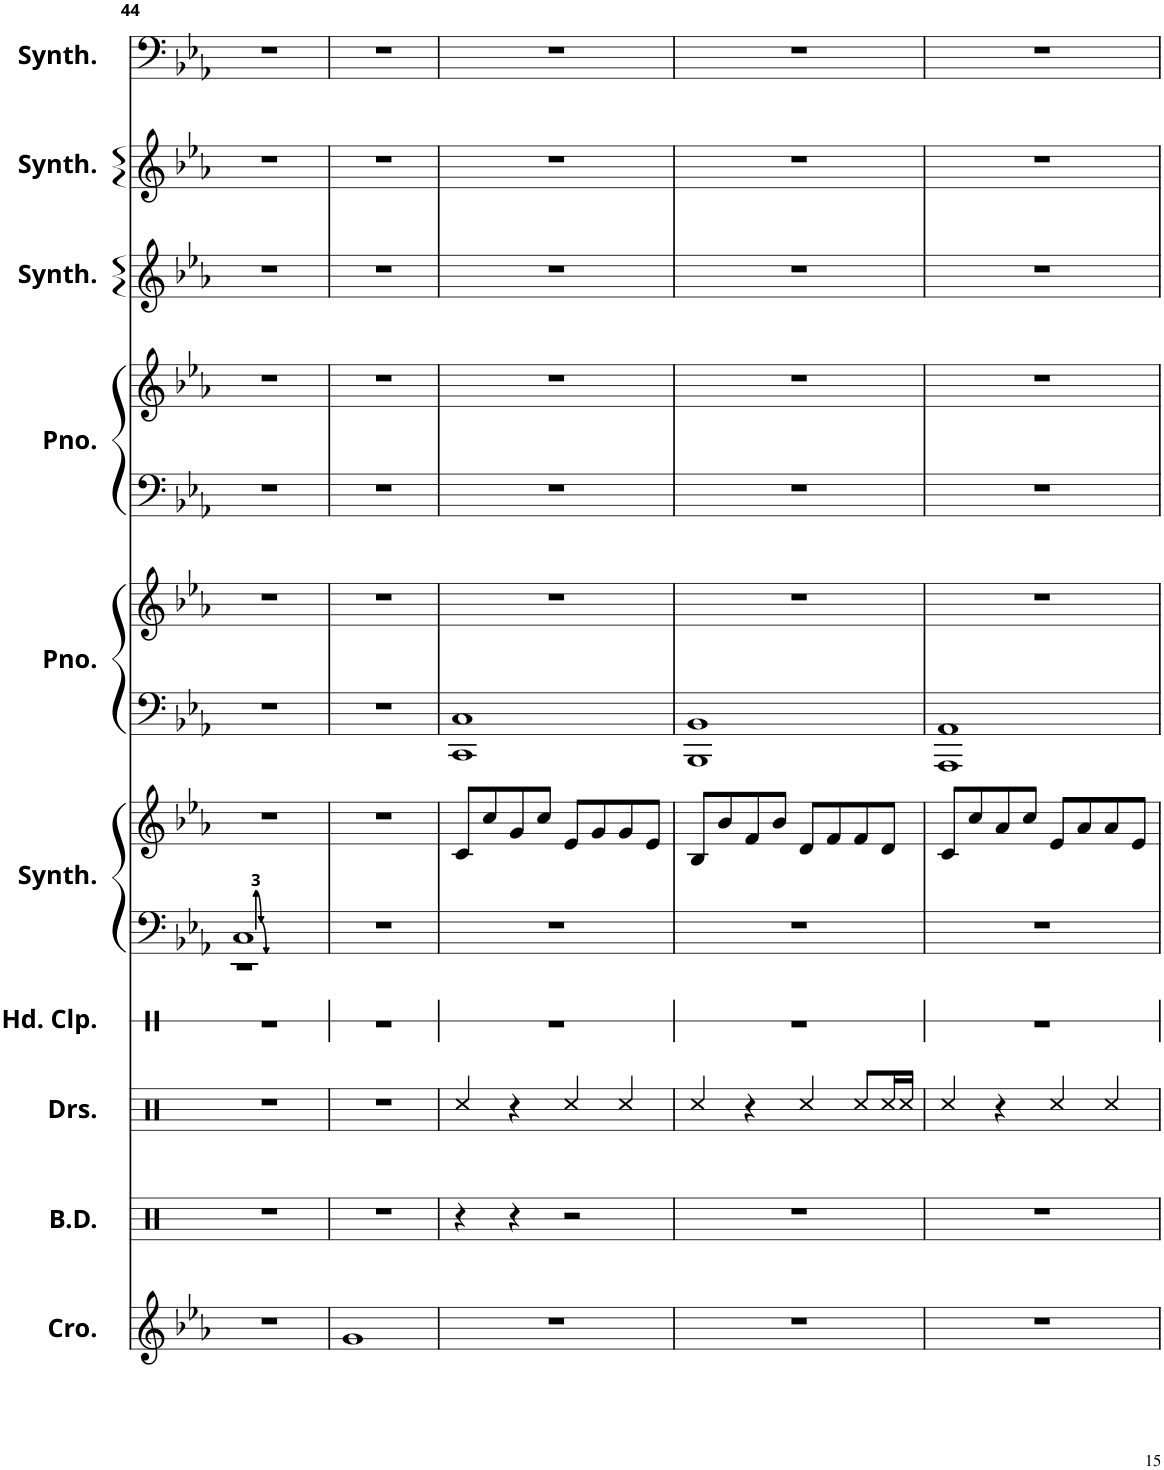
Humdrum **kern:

**kern	**kern	**kern	**kern	**kern	**kern	**kern	**kern	**kern	**kern	**kern	**kern	**kern
*part10	*part9	*part8	*part7	*part6	*part6	*part5	*part5	*part4	*part4	*part3	*part2	*part1
*staff13	*staff12	*staff11	*staff10	*staff9	*staff8	*staff7	*staff6	*staff5	*staff4	*staff3	*staff2	*staff1
*I"REVERSE CYMBAL	*I"BASS DRUMS	*I"PERCUSSION	*I"CLAP	*I"LEAD BASS SYNTH	*	*I"MELODY PIANO	*	*I"ACCOMPANIMENT PIANO	*	*I"SQUARE SYNTH	*I"SINE SYNTH	*I"SAW SYNTH
*	*I'B.D.	*	*	*I'Synth.	*	*I'Pno.	*	*I'Pno.	*	*I'Synth.	*I'Synth.	*I'Synth.
!!LO:PB:g=z
*clefG2	*clefX	*clefX	*clefX	*clefF4	*clefG2	*clefF4	*clefG2	*clefF4	*clefG2	*clefG2	*clefG2	*clefF4
*Trd-14c-24	*	*	*	*	*	*	*	*	*	*	*	*
*k[b-e-a-]	*k[]	*k[]	*k[]	*k[b-e-a-]	*k[b-e-a-]	*k[b-e-a-]	*k[b-e-a-]	*k[b-e-a-]	*k[b-e-a-]	*k[b-e-a-]	*k[b-e-a-]	*k[b-e-a-]
*M4/4	*M4/4	*M4/4	*M4/4	*M4/4	*M4/4	*M4/4	*M4/4	*M4/4	*M4/4	*M4/4	*M4/4	*M4/4
=44	=44	=44	=44	=44	=44	=44	=44	=44	=44	=44	=44	=44
*	*	*	*	*^	*	*	*	*	*	*	*	*
1r	1r	1r	1r	1C	1r	1r	1r	1r	1r	1r	1r	1r	1r
*	*	*	*	*v	*v	*	*	*	*	*	*	*	*
=45	=45	=45	=45	=45	=45	=45	=45	=45	=45	=45	=45	=45
1g	1r	1r	1r	1r	1r	1r	1r	1r	1r	1r	1r	1r
=46	=46	=46	=46	=46	=46	=46	=46	=46	=46	=46	=46	=46
1r	4r	4Rcc/	1r	1r	8c/L	1CC 1C	1r	1r	1r	1r	1r	1r
.	.	.	.	.	8cc/	.	.	.	.	.	.	.
.	4r	4r	.	.	8g/	.	.	.	.	.	.	.
.	.	.	.	.	8cc/J	.	.	.	.	.	.	.
.	2r	4Rcc/	.	.	8e-/L	.	.	.	.	.	.	.
.	.	.	.	.	8g/	.	.	.	.	.	.	.
.	.	4Rcc/	.	.	8g/	.	.	.	.	.	.	.
.	.	.	.	.	8e-/J	.	.	.	.	.	.	.
=47	=47	=47	=47	=47	=47	=47	=47	=47	=47	=47	=47	=47
1r	1r	4Rcc/	1r	1r	8B-/L	1BBB- 1BB-	1r	1r	1r	1r	1r	1r
.	.	.	.	.	8b-/	.	.	.	.	.	.	.
.	.	4r	.	.	8f/	.	.	.	.	.	.	.
.	.	.	.	.	8b-/J	.	.	.	.	.	.	.
.	.	4Rcc/	.	.	8d/L	.	.	.	.	.	.	.
.	.	.	.	.	8f/	.	.	.	.	.	.	.
.	.	8Rcc/L	.	.	8f/	.	.	.	.	.	.	.
.	.	16Rcc/L	.	.	8d/J	.	.	.	.	.	.	.
.	.	16Rcc/JJ	.	.	.	.	.	.	.	.	.	.
=48	=48	=48	=48	=48	=48	=48	=48	=48	=48	=48	=48	=48
1r	1r	4Rcc/	1r	1r	8c/L	1AAA- 1AA-	1r	1r	1r	1r	1r	1r
.	.	.	.	.	8cc/	.	.	.	.	.	.	.
.	.	4r	.	.	8a-/	.	.	.	.	.	.	.
.	.	.	.	.	8cc/J	.	.	.	.	.	.	.
.	.	4Rcc/	.	.	8e-/L	.	.	.	.	.	.	.
.	.	.	.	.	8a-/	.	.	.	.	.	.	.
.	.	4Rcc/	.	.	8a-/	.	.	.	.	.	.	.
.	.	.	.	.	8e-/J	.	.	.	.	.	.	.
=	=	=	=	=	=	=	=	=	=	=	=	=
*-	*-	*-	*-	*-	*-	*-	*-	*-	*-	*-	*-	*-
